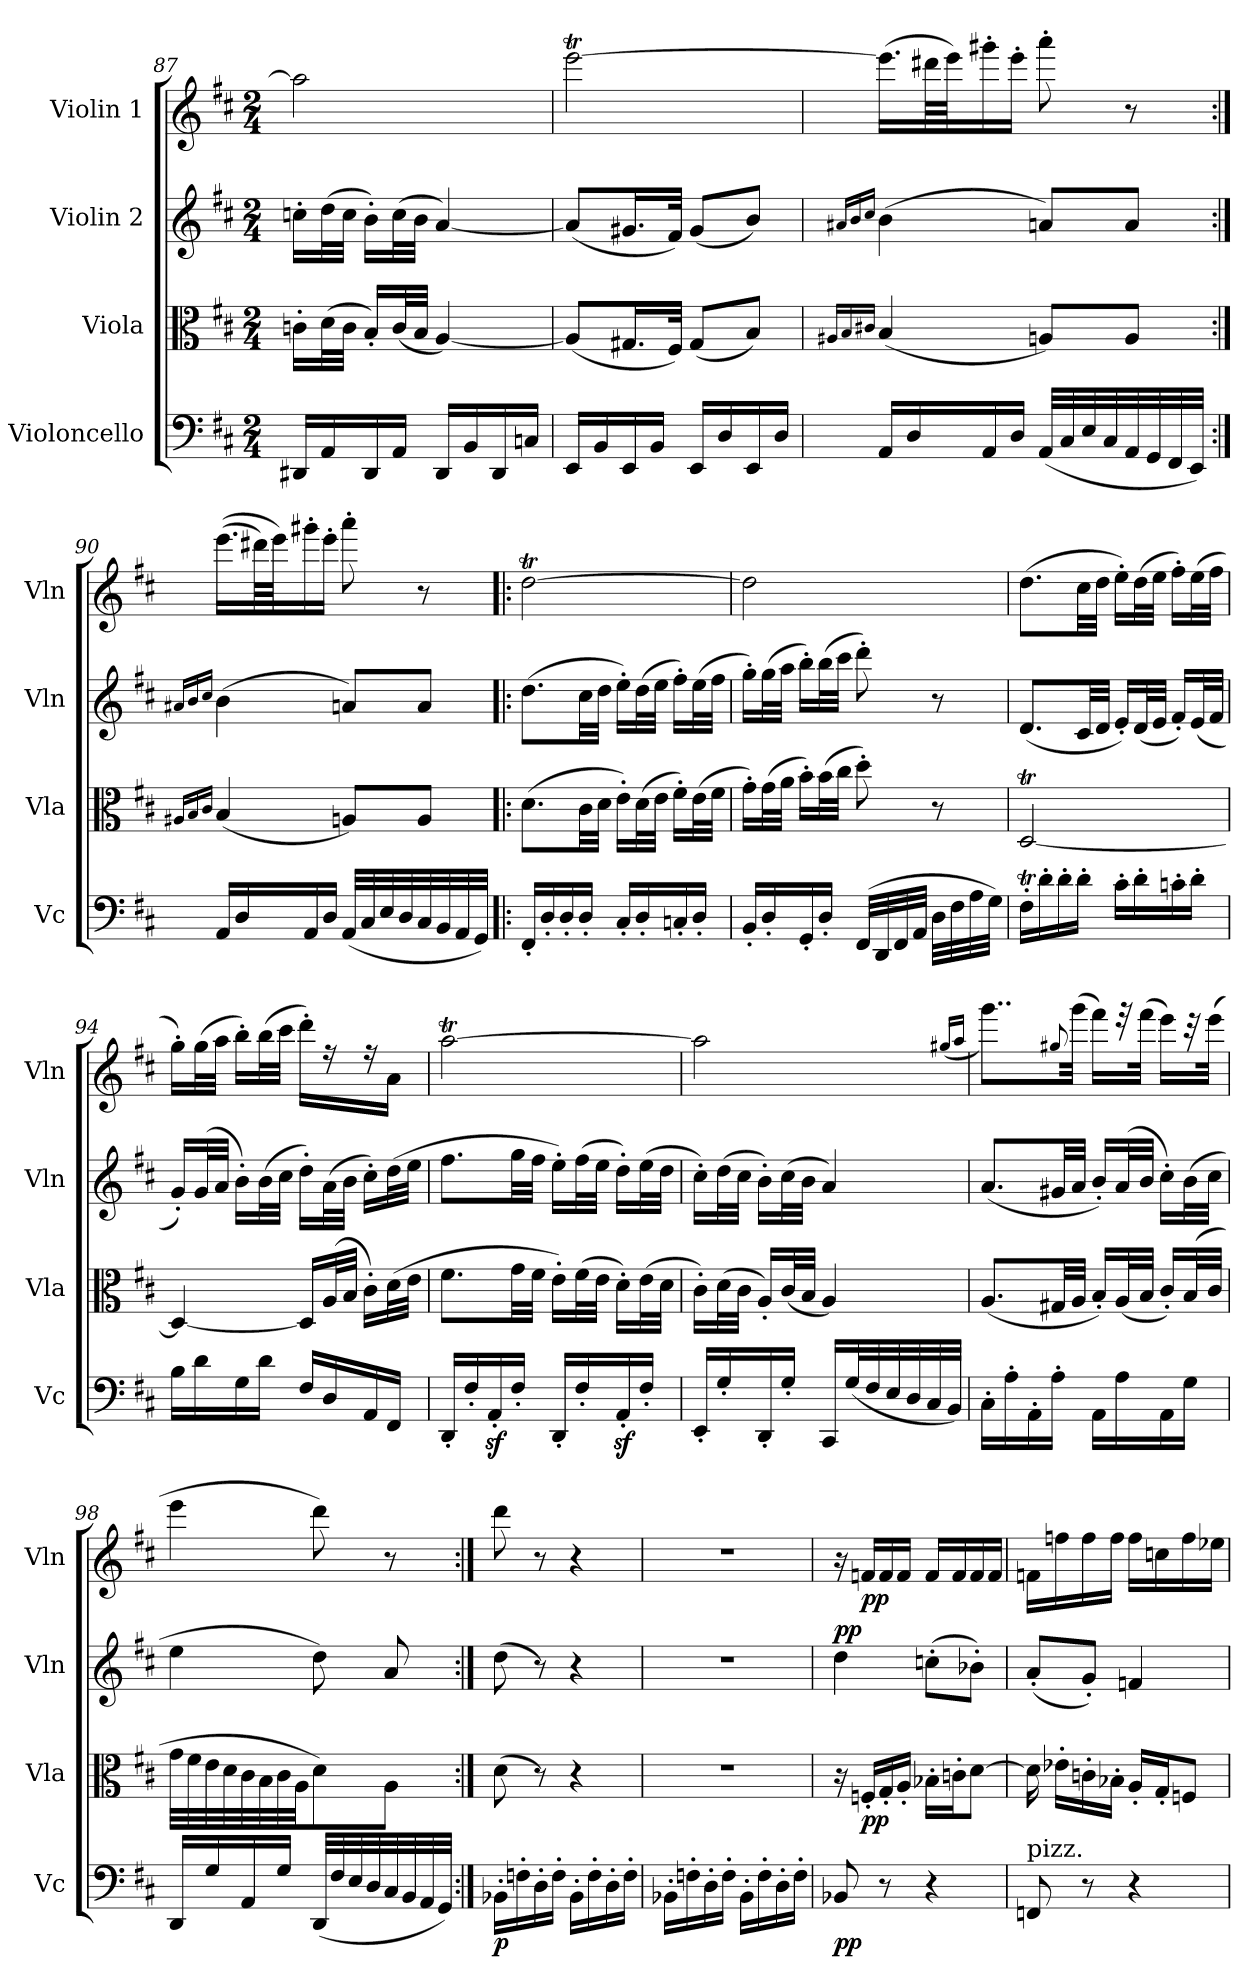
**kern	**dynam	**kern	**dynam	**kern	**dynam	**kern	**dynam
*part4	*part4	*part3	*part3	*part2	*part2	*part1	*part1
*staff4	*staff4	*staff3	*staff3	*staff2	*staff2	*staff1	*staff1
*I"Violoncello	*	*I"Viola	*	*I"Violin 2	*	*I"Violin 1	*
*I'Vc	*	*I'Vla	*	*I'Vln	*	*I'Vln	*
*clefF4	*	*clefC3	*	*clefG2	*	*clefG2	*
*k[f#c#]	*	*k[f#c#]	*	*k[f#c#]	*	*k[f#c#]	*
*D:	*	*D:	*	*D:	*	*D:	*
*M2/4	*	*M2/4	*	*M2/4	*	*M2/4	*
=87	=87	=87	=87	=87	=87	=87	=87
16DD#XLL	.	16cn'LL	.	16ccn'LL	.	2aa]	.
16AA	.	(32dL	.	(32ddL	.	.	.
.	.	32cJJJ	.	32ccJJJ	.	.	.
16DD#	.	16B'LL)	.	16b'LL)	.	.	.
16AAJJ	.	(32cL	.	(32ccL	.	.	.
.	.	32BJJJ	.	32bJJJ	.	.	.
16DD#LL	.	[4A)	.	[4a)	.	.	.
16BB	.	.	.	.	.	.	.
16DD#	.	.	.	.	.	.	.
16CnJJ	.	.	.	.	.	.	.
=88	=88	=88	=88	=88	=88	=88	=88
16EELL	.	(8AL]	.	(8aL]	.	[2eeeT	.
16BB	.	.	.	.	.	.	.
16EE	.	16.G#XL	.	16.g#XL	.	.	.
16BBJJ	.	.	.	.	.	.	.
.	.	32F#JJk)	.	32f#JJk)	.	.	.
16EELL	.	(8G#L	.	(8g#L	.	.	.
16D	.	.	.	.	.	.	.
16EE	.	8BJ)	.	8bJ)	.	.	.
16DJJ	.	.	.	.	.	.	.
=89	=89	=89	=89	=89	=89	=89	=89
.	.	16qqA#X/LL	.	16qqa#X/LL	.	.	.
.	.	16qqB/	.	16qqb/	.	.	.
.	.	16qqc#X/JJ	.	16qqcc#/JJ	.	.	.
16AALL	.	(4B	.	(4b	.	(16.eeeLL]	.
16D	.	.	.	.	.	.	.
.	.	.	.	.	.	64ddd#XLL	.
.	.	.	.	.	.	64eeeJJ)	.
16AA	.	.	.	.	.	16ggg#X'	.
16DJJ	.	.	.	.	.	16eee'JJ	.
(32AALLL	.	8AnL)	.	8anL)	.	8aaa'	.
32C#	.	.	.	.	.	.	.
32E	.	.	.	.	.	.	.
32C#	.	.	.	.	.	.	.
32AA	.	8AJ	.	8aJ	.	8r	.
32GG	.	.	.	.	.	.	.
32FF#	.	.	.	.	.	.	.
32EEJJJ)	.	.	.	.	.	.	.
=90:|!	=90:|!	=90:|!	=90:|!	=90:|!	=90:|!	=90:|!	=90:|!
.	.	16qqA#X/LL	.	16qqa#X/LL	.	.	.
.	.	16qqB/	.	16qqb/	.	.	.
.	.	16qqc#/JJ	.	16qqcc#/JJ	.	.	.
16AALL	.	(4B	.	(4b	.	((16.eeeLL	.
16D	.	.	.	.	.	.	.
.	.	.	.	.	.	64ddd#XLL)	.
.	.	.	.	.	.	64eeeJJ)	.
16AA	.	.	.	.	.	16ggg#X'	.
16DJJ	.	.	.	.	.	16eee'JJ	.
(32AALLL	.	8AnL)	.	8anL)	.	8aaa'	.
32C#	.	.	.	.	.	.	.
32E	.	.	.	.	.	.	.
32D	.	.	.	.	.	.	.
32C#	.	8AJ	.	8aJ	.	8r	.
32BB	.	.	.	.	.	.	.
32AA	.	.	.	.	.	.	.
32GGJJJ)	.	.	.	.	.	.	.
=91!|:	=91!|:	=91!|:	=91!|:	=91!|:	=91!|:	=91!|:	=91!|:
16FF#'LL	.	(8.dL	.	(8.ddL	.	[2ddT	.
16D'	.	.	.	.	.	.	.
16D'	.	.	.	.	.	.	.
16D'JJ	.	32c#LL	.	32cc#LL	.	.	.
.	.	32dJJJ	.	32ddJJJ	.	.	.
16C#'LL	.	16e'LL)	.	16ee'LL)	.	.	.
16D'	.	(32dL	.	(32ddL	.	.	.
.	.	32eJJJ	.	32eeJJJ	.	.	.
16Cn'	.	16f#'LL)	.	16ff#'LL)	.	.	.
16D'JJ	.	(32eL	.	(32eeL	.	.	.
.	.	32f#JJJ	.	32ff#JJJ	.	.	.
=92	=92	=92	=92	=92	=92	=92	=92
16BB'LL	.	16g'LL)	.	16gg'LL)	.	2dd]	.
16D'	.	(32gL	.	(32ggL	.	.	.
.	.	32aJJJ	.	32aaJJJ	.	.	.
16GG'	.	16b'LL)	.	16bb'LL)	.	.	.
16D'JJ	.	(32bL	.	(32bbL	.	.	.
.	.	32cc#JJJ	.	32ccc#JJJ	.	.	.
(32FF#LLL	.	8dd')	.	8ddd')	.	.	.
32DD	.	.	.	.	.	.	.
32FF#	.	.	.	.	.	.	.
32AAJJJ	.	.	.	.	.	.	.
32DLLL	.	8r	.	8r	.	.	.
32F#	.	.	.	.	.	.	.
32A	.	.	.	.	.	.	.
32GJJJ)	.	.	.	.	.	.	.
=93	=93	=93	=93	=93	=93	=93	=93
16F#t'LL	.	[2DT	.	(8.dL	.	(8.ddL	.
16d'	.	.	.	.	.	.	.
16d'	.	.	.	.	.	.	.
16d'JJ	.	.	.	32c#LL	.	32cc#LL	.
.	.	.	.	32dJJJ	.	32ddJJJ	.
16c#'LL	.	.	.	16e'LL)	.	16ee'LL)	.
16d'	.	.	.	(32dL	.	(32ddL	.
.	.	.	.	32eJJJ	.	32eeJJJ	.
16cn'	.	.	.	16f#'LL)	.	16ff#'LL)	.
16d'JJ	.	.	.	(32eL	.	(32eeL	.
.	.	.	.	32f#JJJ	.	32ff#JJJ	.
=94	=94	=94	=94	=94	=94	=94	=94
16BLL	.	4D_	.	16g'LL)	.	16gg'LL)	.
16d	.	.	.	(32gL	.	(32ggL	.
.	.	.	.	32aJJJ	.	32aaJJJ	.
16G	.	.	.	16b'LL)	.	16bb'LL)	.
16dJJ	.	.	.	(32bL	.	(32bbL	.
.	.	.	.	32cc#JJJ	.	32ccc#JJJ	.
16F#LL	.	16DLL]	.	16dd'LL)	.	16ddd'LL)	.
16D	.	(32AL	.	(32aL	.	16r	.
.	.	32BJJJ	.	32bJJJ	.	.	.
16AA	.	16c#'LL)	.	16cc#'LL)	.	16r	.
16FF#JJ	.	(32dL	.	(32ddL	.	16aJJ	.
.	.	32eJJJ	.	32eeJJJ	.	.	.
=95	=95	=95	=95	=95	=95	=95	=95
16DD'LL	.	8.f#L	.	8.ff#L	.	[2aaT	.
16F#'	.	.	.	.	.	.	.
16AAz'	.	.	.	.	.	.	.
16F#'JJ	.	32gLL	.	32ggLL	.	.	.
.	.	32f#JJJ	.	32ff#JJJ	.	.	.
16DD'LL	.	16e'LL)	.	16ee'LL)	.	.	.
16F#'	.	(32f#L	.	(32ff#L	.	.	.
.	.	32eJJJ	.	32eeJJJ	.	.	.
16AAz'	.	16d'LL)	.	16dd'LL)	.	.	.
16F#'JJ	.	(32eL	.	(32eeL	.	.	.
.	.	32dJJJ	.	32ddJJJ	.	.	.
=96	=96	=96	=96	=96	=96	=96	=96
16EE'LL	.	16c#'LL)	.	16cc#'LL)	.	2aa]	.
16G'	.	(32dL	.	(32ddL	.	.	.
.	.	32c#JJJ	.	32cc#JJJ	.	.	.
16DD'	.	16A'LL)	.	16b'LL)	.	.	.
16G'JJ	.	(32c#L	.	(32cc#L	.	.	.
.	.	32BJJJ	.	32bJJJ	.	.	.
16CC#LL	.	4A)	.	4a)	.	.	.
(32GL	.	.	.	.	.	.	.
32F#	.	.	.	.	.	.	.
32E	.	.	.	.	.	.	.
32D	.	.	.	.	.	.	.
32C#	.	.	.	.	.	.	.
32BBJJJ)	.	.	.	.	.	.	.
.	.	.	.	.	.	(16qqgg#X/LL	.
.	.	.	.	.	.	16qqaa/JJ	.
=97	=97	=97	=97	=97	=97	=97	=97
16C#'LL	.	(8.AL	.	(8.aL	.	8..gggL)	.
16A'	.	.	.	.	.	.	.
16AA'	.	.	.	.	.	.	.
16A'JJ	.	32G#XLL	.	32g#XLL	.	.	.
.	.	.	.	.	.	8qqgg#X/	.
.	.	32AJJJ	.	32aJJJ	.	(32gggJkk	.
16AALL	.	16B'LL)	.	16b'LL)	.	16fff#LL)	.
16A	.	(32AL	.	(32aL	.	32r	.
.	.	32BJJJ	.	32bJJJ	.	(32fff#JJk	.
16AA	.	16c#'LL)	.	16cc#'LL)	.	16eeeLL)	.
16GJJ	.	(32BL	.	(32bL	.	32r	.
.	.	32c#JJJ	.	32cc#JJJ	.	(32eeeJJk	.
=98	=98	=98	=98	=98	=98	=98	=98
16DDLL	.	32gLLL	.	4ee	.	4eee	.
.	.	32f#	.	.	.	.	.
16G	.	32e	.	.	.	.	.
.	.	32d	.	.	.	.	.
16AA	.	32c#	.	.	.	.	.
.	.	32B	.	.	.	.	.
16GJJ	.	32c#	.	.	.	.	.
.	.	32AJJ	.	.	.	.	.
(32DDLLL	.	8d)	.	8dd)	.	8ddd)	.
32F#	.	.	.	.	.	.	.
32E	.	.	.	.	.	.	.
32D	.	.	.	.	.	.	.
32C#	.	8AJ	.	8a	.	8r	.
32BB	.	.	.	.	.	.	.
32AA	.	.	.	.	.	.	.
32GGJJJ)	.	.	.	.	.	.	.
=99:|!	=99:|!	=99:|!	=99:|!	=99:|!	=99:|!	=99:|!	=99:|!
16BB-X'LL	p	(8d	.	(8dd	.	8ddd	.
16Fn'	.	.	.	.	.	.	.
16D'	.	8r)	.	8r)	.	8r	.
16F'JJ	.	.	.	.	.	.	.
16BB-'LL	.	4r	.	4r	.	4r	.
16F'	.	.	.	.	.	.	.
16D'	.	.	.	.	.	.	.
16F'JJ	.	.	.	.	.	.	.
=100	=100	=100	=100	=100	=100	=100	=100
16BB-X'LL	.	2r	.	2r	.	2r	.
16Fn'	.	.	.	.	.	.	.
16D'	.	.	.	.	.	.	.
16F'JJ	.	.	.	.	.	.	.
16BB-'LL	.	.	.	.	.	.	.
16F'	.	.	.	.	.	.	.
16D'	.	.	.	.	.	.	.
16F'JJ	.	.	.	.	.	.	.
=101	=101	=101	=101	=101	=101	=101	=101
!	!	!	!	!	!LO:DY:a	!	!
8BB-X	pp	16r	.	4dd	pp	16r	.
.	.	16Fn'LL	pp	.	.	16fnLL	pp
8r	.	16G'	.	.	.	16f	.
.	.	16A'JJ	.	.	.	16fJJ	.
4r	.	16B-X'LL	.	(8ccn'L	.	16fLL	.
.	.	16cn'J	.	.	.	16f	.
.	.	[8dJ	.	8b-X'J)	.	16f	.
.	.	.	.	.	.	16fJJ	.
=102	=102	=102	=102	=102	=102	=102	=102
!LO:TX:a:t=pizz.	!	!	!	!	!	!	!
8FFn	.	16d]	.	(8a'L	.	16fnLL	.
.	.	16e-X'LL	.	.	.	16ffn	.
8r	.	16cn'	.	8g'J)	.	16ff	.
.	.	16B-X'JJ	.	.	.	16ffJJ	.
4r	.	16A'LL	.	4fn	.	16ffLL	.
.	.	16G'J	.	.	.	16ccn	.
.	.	8FnJ	.	.	.	16ff	.
.	.	.	.	.	.	16ee-XJJ	.
=	=	=	=	=	=	=	=
*-	*-	*-	*-	*-	*-	*-	*-
